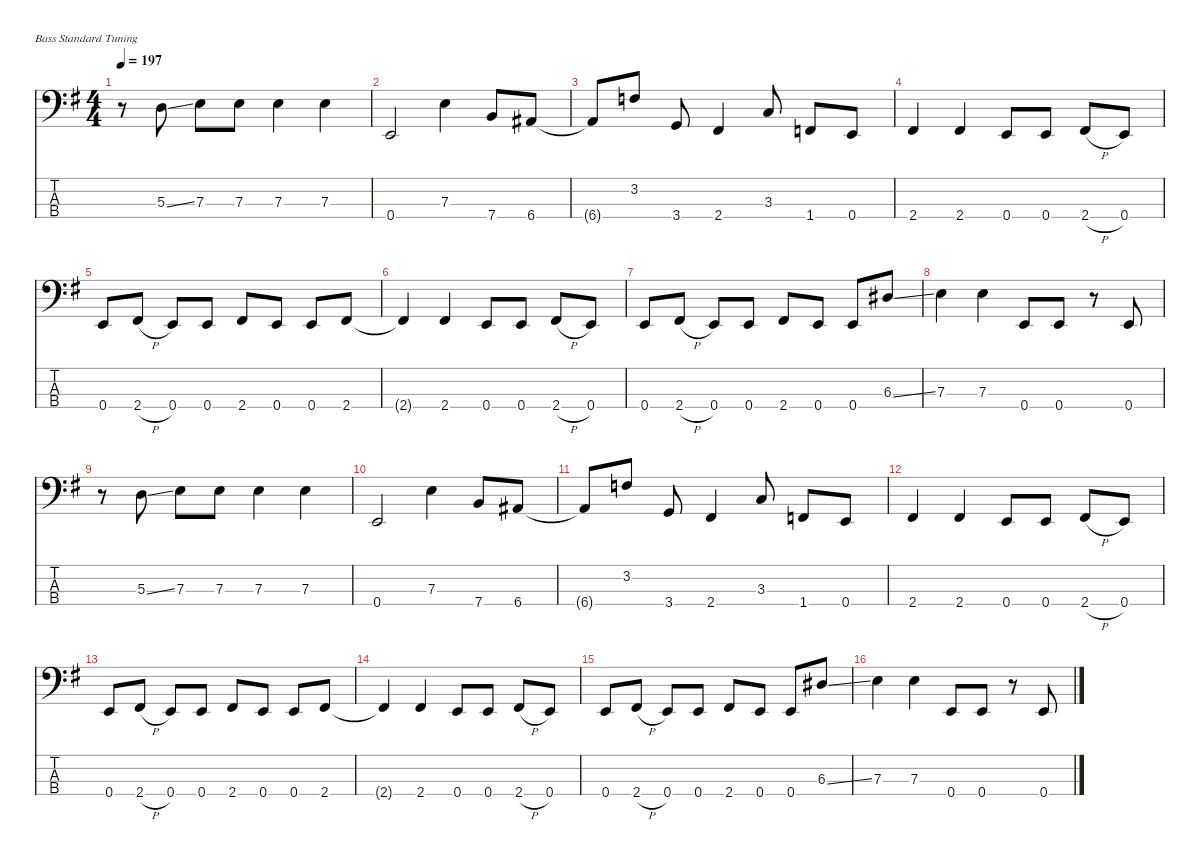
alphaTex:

\defaultSystemsLayout 4
\hideDynamics
\bracketExtendMode nobrackets
\singleTrackTrackNamePolicy hidden
\multiTrackTrackNamePolicy hidden
\firstSystemTrackNameMode fullname
\firstSystemTrackNameOrientation horizontal
\otherSystemsTrackNameOrientation horizontal
\track ("Bass" "el.bs.") {defaultSystemsLayout 4 instrument electricbassfinger}
\staff {score tabs}
\tuning (G2 D2 A1 E1)
\ts (4 4)
\tempo 197
\clef f4
\ks eminor
r.8{dy f beam Down} 5.3{ss acc forcenatural}.8{beam Down} 7.3{acc forcenatural}.8{beam Down} 7.3{acc forcenatural}.8{beam Down} 7.3{acc forcenatural}.4{beam Down} 7.3{acc forcenatural}.4{beam Down} |
0.4{acc forcenatural}.2{beam Up} 7.3{acc forcenatural}.4{beam Down} 7.4{acc forcenatural}.8{beam Up} 6.4{acc #}.8{beam Up} |
6.4{t acc #}.8{beam Up} 3.2{acc forcenatural}.8{beam Up} 3.4{acc forcenatural}.8{beam Up} 2.4{acc #}.4{beam Up} 3.3{acc forcenatural}.8{beam Up} 1.4{acc forcenatural}.8{beam Up} 0.4{acc forcenatural}.8{beam Up} |
2.4{acc #}.4{beam Up} 2.4{acc #}.4{beam Up} 0.4{acc forcenatural}.8{beam Up} 0.4{acc forcenatural}.8{beam Up} 2.4{h acc #}.8{beam Up} 0.4{acc forcenatural}.8{beam Up} |
0.4{acc forcenatural}.8{beam Up} 2.4{h acc #}.8{beam Up} 0.4{acc forcenatural}.8{beam Up} 0.4{acc forcenatural}.8{beam Up} 2.4{acc #}.8{beam Up} 0.4{acc forcenatural}.8{beam Up} 0.4{acc forcenatural}.8{beam Up} 2.4{acc #}.8{beam Up} |
2.4{t acc #}.4{beam Up} 2.4{acc #}.4{beam Up} 0.4{acc forcenatural}.8{beam Up} 0.4{acc forcenatural}.8{beam Up} 2.4{h acc #}.8{beam Up} 0.4{acc forcenatural}.8{beam Up} |
0.4{acc forcenatural}.8{beam Up} 2.4{h acc #}.8{beam Up} 0.4{acc forcenatural}.8{beam Up} 0.4{acc forcenatural}.8{beam Up} 2.4{acc #}.8{beam Up} 0.4{acc forcenatural}.8{beam Up} 0.4{acc forcenatural}.8{beam Up} 6.3{ss acc #}.8{beam Up} |
7.3{acc forcenatural}.4{beam Down} 7.3{acc forcenatural}.4{beam Down} 0.4{acc forcenatural}.8{beam Up} 0.4{acc forcenatural}.8{beam Up} r.8{beam Up} 0.4{acc forcenatural}.8{beam Up} |
r.8{beam Down} 5.3{ss acc forcenatural}.8{beam Down} 7.3{acc forcenatural}.8{beam Down} 7.3{acc forcenatural}.8{beam Down} 7.3{acc forcenatural}.4{beam Down} 7.3{acc forcenatural}.4{beam Down} |
0.4{acc forcenatural}.2{beam Up} 7.3{acc forcenatural}.4{beam Down} 7.4{acc forcenatural}.8{beam Up} 6.4{acc #}.8{beam Up} |
6.4{t acc #}.8{beam Up} 3.2{acc forcenatural}.8{beam Up} 3.4{acc forcenatural}.8{beam Up} 2.4{acc #}.4{beam Up} 3.3{acc forcenatural}.8{beam Up} 1.4{acc forcenatural}.8{beam Up} 0.4{acc forcenatural}.8{beam Up} |
2.4{acc #}.4{beam Up} 2.4{acc #}.4{beam Up} 0.4{acc forcenatural}.8{beam Up} 0.4{acc forcenatural}.8{beam Up} 2.4{h acc #}.8{beam Up} 0.4{acc forcenatural}.8{beam Up} |
0.4{acc forcenatural}.8{beam Up} 2.4{h acc #}.8{beam Up} 0.4{acc forcenatural}.8{beam Up} 0.4{acc forcenatural}.8{beam Up} 2.4{acc #}.8{beam Up} 0.4{acc forcenatural}.8{beam Up} 0.4{acc forcenatural}.8{beam Up} 2.4{acc #}.8{beam Up} |
2.4{t acc #}.4{beam Up} 2.4{acc #}.4{beam Up} 0.4{acc forcenatural}.8{beam Up} 0.4{acc forcenatural}.8{beam Up} 2.4{h acc #}.8{beam Up} 0.4{acc forcenatural}.8{beam Up} |
0.4{acc forcenatural}.8{beam Up} 2.4{h acc #}.8{beam Up} 0.4{acc forcenatural}.8{beam Up} 0.4{acc forcenatural}.8{beam Up} 2.4{acc #}.8{beam Up} 0.4{acc forcenatural}.8{beam Up} 0.4{acc forcenatural}.8{beam Up} 6.3{ss acc #}.8{beam Up} |
7.3{acc forcenatural}.4{beam Down} 7.3{acc forcenatural}.4{beam Down} 0.4{acc forcenatural}.8{beam Up} 0.4{acc forcenatural}.8{beam Up} r.8{beam Up} 0.4{acc forcenatural}.8{beam Up}
